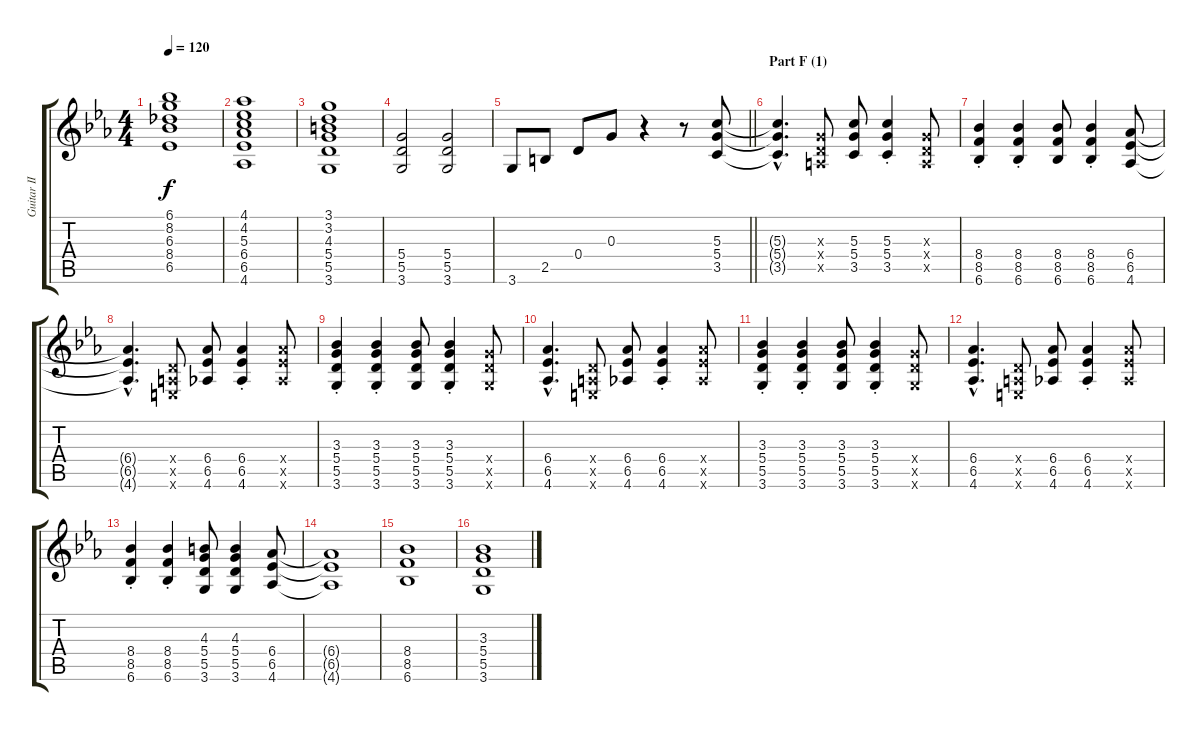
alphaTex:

\track ("Guitar II" "Guitar II") {instrument distortionguitar}
\staff {score tabs}
\tuning (E4 B3 G3 D3 A2 E2) {hide}
\ts (4 4)
\tempo 120
\clef g2
\ks eb
(6.1 8.2 6.3 8.4 6.5).1{dy f} |
(4.1 4.2 5.3 6.4 6.5 4.6).1 |
(3.1 3.2 4.3 5.4 5.5 3.6).1 |
(5.4 5.5 3.6).2 (5.4 5.5 3.6).2 |
\barLineRight lightlight
3.6.8 2.5.8 0.4.8 0.3.8 r.4 r.8 (5.3 5.4 3.5).8 |
\section ("" "Part F (1)")
(5.3{hac t} 5.4{hac t} 3.5{hac t}).4{d} (0.3{x} 0.4{x} 0.5{x}).8 (5.3 5.4 3.5).8 (5.3{st} 5.4{st} 3.5{st}).4 (0.3{x} 0.4{x} 0.5{x}).8 |
(8.4{st} 8.5{st} 6.6{st}).4 (8.4{st} 8.5{st} 6.6{st}).4 (8.4 8.5 6.6).8 (8.4{st} 8.5{st} 6.6{st}).4 (6.4 6.5 4.6).8 |
(6.4{hac t} 6.5{hac t} 4.6{hac t}).4{d} (0.4{x} 0.5{x} 0.6{x}).8 (6.4 6.5 4.6).8 (6.4{st} 6.5{st} 4.6{st}).4 (6.4{x} 6.5{x} 4.6{x}).8 |
(3.3{st} 5.4{st} 5.5{st} 3.6{st}).4 (3.3{st} 5.4{st} 5.5{st} 3.6{st}).4 (3.3 5.4 5.5 3.6).8 (3.3{st} 5.4{st} 5.5{st} 3.6{st}).4 (5.4{x} 5.5{x} 3.6{x}).8 |
(6.4{hac} 6.5{hac} 4.6{hac}).4{d} (0.4{x} 0.5{x} 0.6{x}).8 (6.4 6.5 4.6).8 (6.4{st} 6.5{st} 4.6{st}).4 (6.4{x} 6.5{x} 4.6{x}).8 |
(3.3{st} 5.4{st} 5.5{st} 3.6{st}).4 (3.3{st} 5.4{st} 5.5{st} 3.6{st}).4 (3.3 5.4 5.5 3.6).8 (3.3{st} 5.4{st} 5.5{st} 3.6{st}).4 (5.4{x} 5.5{x} 3.6{x}).8 |
(6.4{hac} 6.5{hac} 4.6{hac}).4{d} (0.4{x} 0.5{x} 0.6{x}).8 (6.4 6.5 4.6).8 (6.4{st} 6.5{st} 4.6{st}).4 (6.4{x} 6.5{x} 4.6{x}).8 |
(8.4{st} 8.5{st} 6.6{st}).4 (8.4{st} 8.5{st} 6.6{st}).4 (4.3 5.4 5.5 3.6).8 (4.3 5.4 5.5 3.6).4 (6.4 6.5 4.6).8 |
(6.4{t} 6.5{t} 4.6{t}).1 |
(8.4 8.5 6.6).1 |
(3.3 5.4 5.5 3.6).1
